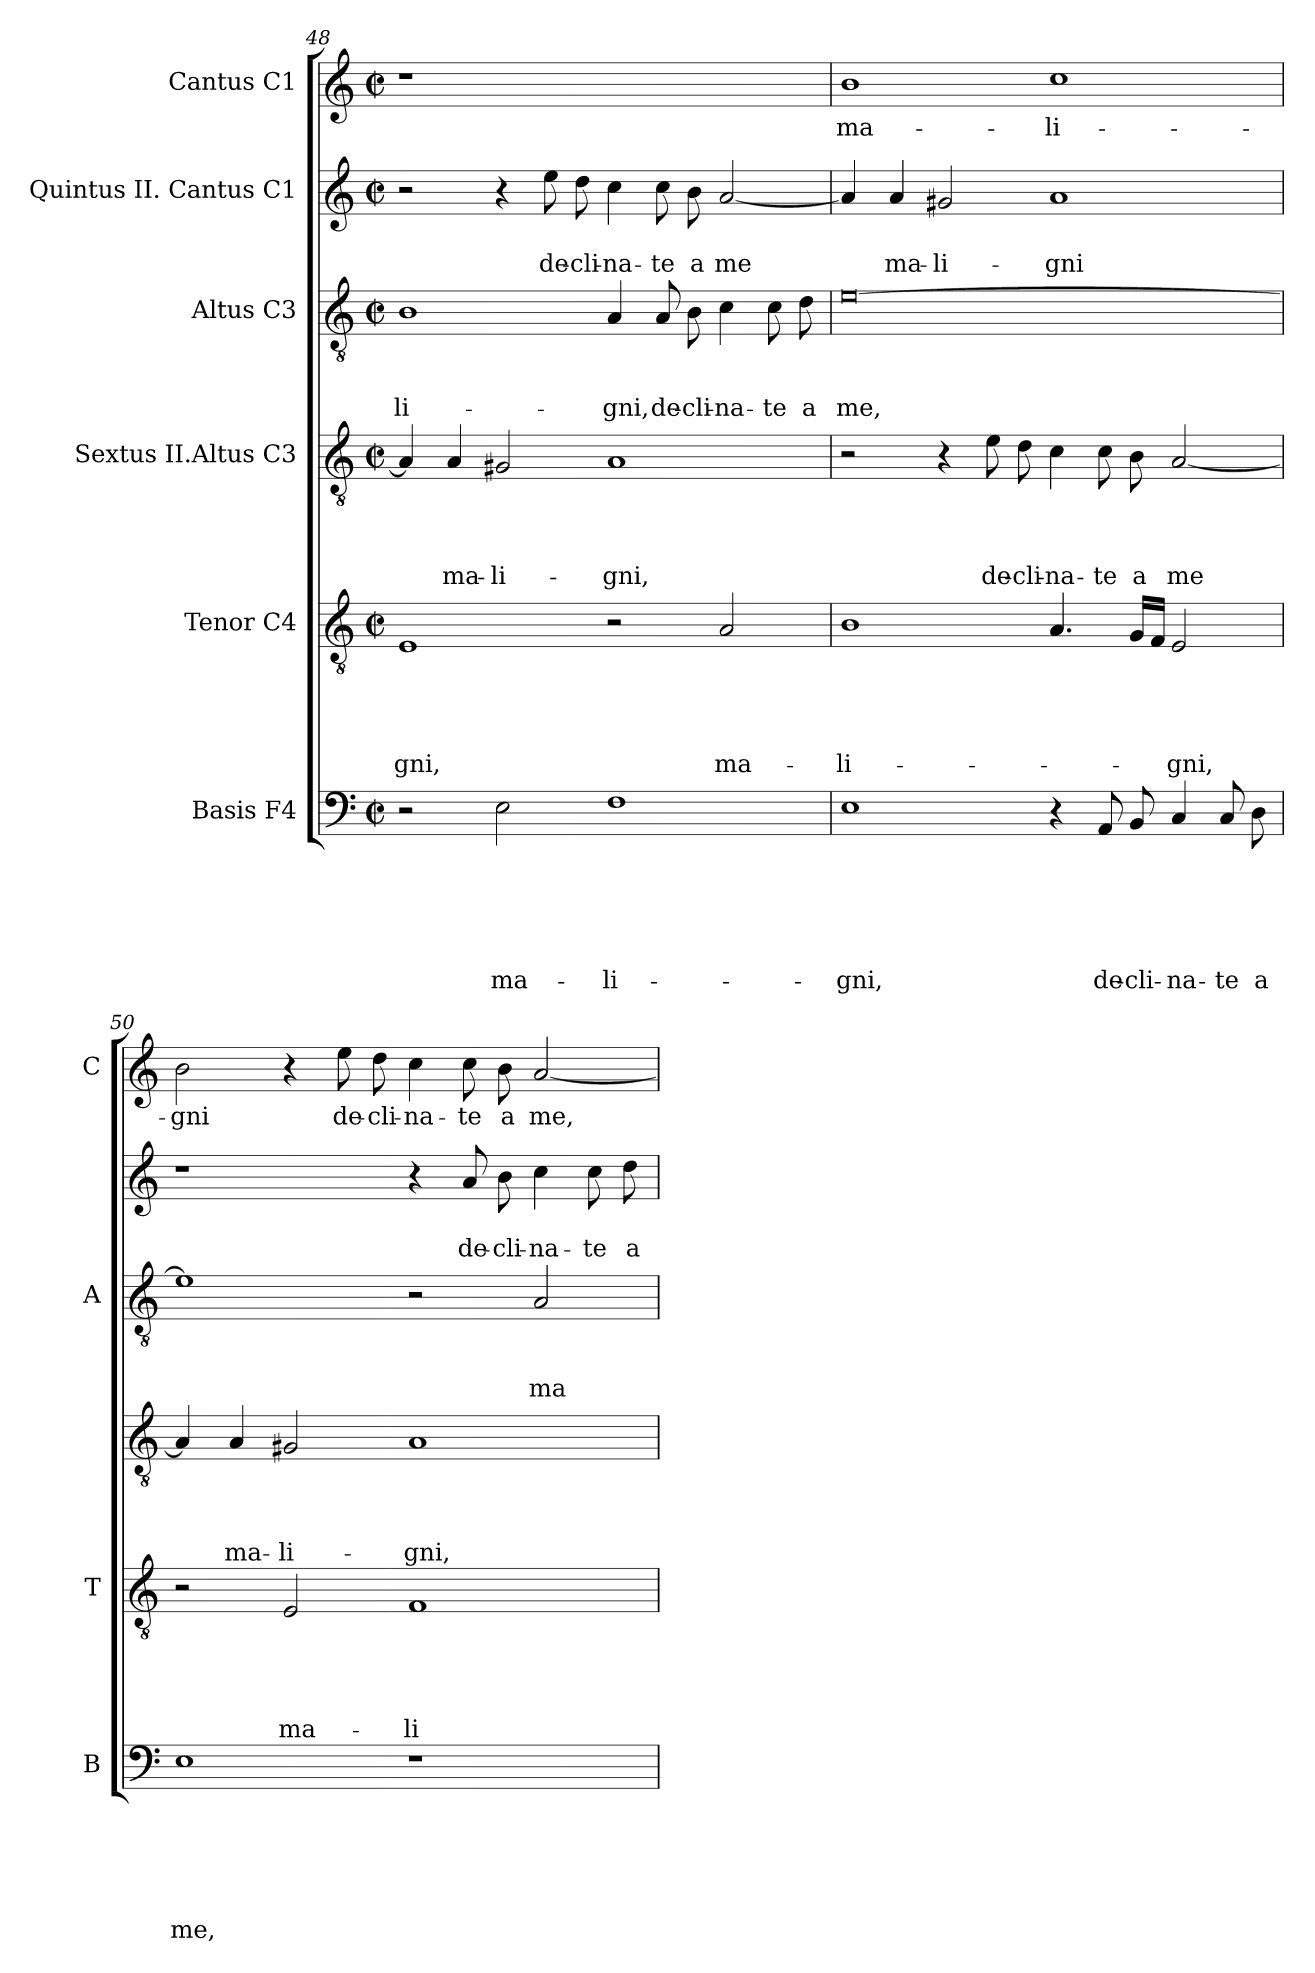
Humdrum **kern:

**kern	**text	**text	**text	**text	**text	**text	**kern	**text	**text	**text	**text	**text	**kern	**text	**text	**text	**text	**kern	**text	**text	**text	**kern	**text	**text	**kern	**text
*part6	*part6	*part6	*part6	*part6	*part6	*part6	*part5	*part5	*part5	*part5	*part5	*part5	*part4	*part4	*part4	*part4	*part4	*part3	*part3	*part3	*part3	*part2	*part2	*part2	*part1	*part1
*staff6	*staff6	*staff6	*staff6	*staff6	*staff6	*staff6	*staff5	*staff5	*staff5	*staff5	*staff5	*staff5	*staff4	*staff4	*staff4	*staff4	*staff4	*staff3	*staff3	*staff3	*staff3	*staff2	*staff2	*staff2	*staff1	*staff1
*I"Basis F4	*	*	*	*	*	*	*I"Tenor C4	*	*	*	*	*	*I"Sextus II.Altus C3	*	*	*	*	*I"Altus C3	*	*	*	*I"Quintus II. Cantus C1	*	*	*I"Cantus C1	*
*I'B	*	*	*	*	*	*	*I'T	*	*	*	*	*	*	*	*	*	*	*I'A	*	*	*	*	*	*	*I'C	*
!!LO:LB:g=z
*clefF4	*	*	*	*	*	*	*clefGv2	*	*	*	*	*	*clefGv2	*	*	*	*	*clefGv2	*	*	*	*clefG2	*	*	*clefG2	*
*k[]	*	*	*	*	*	*	*k[]	*	*	*	*	*	*k[]	*	*	*	*	*k[]	*	*	*	*k[]	*	*	*k[]	*
*C:	*	*	*	*	*	*	*C:	*	*	*	*	*	*C:	*	*	*	*	*C:	*	*	*	*C:	*	*	*C:	*
*M2/2	*	*	*	*	*	*	*M2/2	*	*	*	*	*	*M2/2	*	*	*	*	*M2/2	*	*	*	*M2/2	*	*	*M2/2	*
*met(c|)	*	*	*	*	*	*	*met(c|)	*	*	*	*	*	*met(c|)	*	*	*	*	*met(c|)	*	*	*	*met(c|)	*	*	*met(c|)	*
=48	=48	=48	=48	=48	=48	=48	=48	=48	=48	=48	=48	=48	=48	=48	=48	=48	=48	=48	=48	=48	=48	=48	=48	=48	=48	=48
2r	.	.	.	.	.	.	1E	.	.	.	.	-gni,	4A/]	.	.	.	.	1B	.	.	-li-	2r	.	.	1r	.
.	.	.	.	.	.	.	.	.	.	.	.	.	4A/	.	.	.	ma-	.	.	.	.	.	.	.	.	.
2E\	.	.	.	.	.	ma-	.	.	.	.	.	.	2G#X/	.	.	.	-li-	.	.	.	.	4r	.	.	.	.
.	.	.	.	.	.	.	.	.	.	.	.	.	.	.	.	.	.	.	.	.	.	8ee\	.	de-	.	.
.	.	.	.	.	.	.	.	.	.	.	.	.	.	.	.	.	.	.	.	.	.	8dd\	.	-cli-	.	.
1F	.	.	.	.	.	-li-	2r	.	.	.	.	.	1A	.	.	.	-gni,	4A/	.	.	-gni,	4cc\	.	-na-	1ryy	.
.	.	.	.	.	.	.	.	.	.	.	.	.	.	.	.	.	.	8A/	.	.	de-	8cc\	.	-te	.	.
.	.	.	.	.	.	.	.	.	.	.	.	.	.	.	.	.	.	8B\	.	.	-cli-	8b\	.	a	.	.
.	.	.	.	.	.	.	2A/	.	.	.	.	ma-	.	.	.	.	.	4c\	.	.	-na-	[2a/	.	me	.	.
.	.	.	.	.	.	.	.	.	.	.	.	.	.	.	.	.	.	8c\	.	.	-te	.	.	.	.	.
.	.	.	.	.	.	.	.	.	.	.	.	.	.	.	.	.	.	8d\	.	.	a	.	.	.	.	.
=49	=49	=49	=49	=49	=49	=49	=49	=49	=49	=49	=49	=49	=49	=49	=49	=49	=49	=49	=49	=49	=49	=49	=49	=49	=49	=49
1E	.	.	.	.	.	-gni,	1B	.	.	.	.	-li-	2r	.	.	.	.	[0e	.	.	me,	4a/]	.	.	1b	ma-
.	.	.	.	.	.	.	.	.	.	.	.	.	.	.	.	.	.	.	.	.	.	4a/	.	ma-	.	.
.	.	.	.	.	.	.	.	.	.	.	.	.	4r	.	.	.	.	.	.	.	.	2g#X/	.	-li-	.	.
.	.	.	.	.	.	.	.	.	.	.	.	.	8e\	.	.	.	de-	.	.	.	.	.	.	.	.	.
.	.	.	.	.	.	.	.	.	.	.	.	.	8d\	.	.	.	-cli-	.	.	.	.	.	.	.	.	.
4r	.	.	.	.	.	.	4.A/	.	.	.	.	.	4c\	.	.	.	-na-	.	.	.	.	1a	.	-gni	1cc	-li-
8AA/	.	.	.	.	.	de-	.	.	.	.	.	.	8c\	.	.	.	-te	.	.	.	.	.	.	.	.	.
8BB/	.	.	.	.	.	-cli-	16G/LL	.	.	.	.	.	8B\	.	.	.	a	.	.	.	.	.	.	.	.	.
.	.	.	.	.	.	.	16F/JJ	.	.	.	.	.	.	.	.	.	.	.	.	.	.	.	.	.	.	.
4C/	.	.	.	.	.	-na-	2E/	.	.	.	.	-gni,	[2A/	.	.	.	me	.	.	.	.	.	.	.	.	.
8C/	.	.	.	.	.	-te	.	.	.	.	.	.	.	.	.	.	.	.	.	.	.	.	.	.	.	.
8D\	.	.	.	.	.	a	.	.	.	.	.	.	.	.	.	.	.	.	.	.	.	.	.	.	.	.
=50	=50	=50	=50	=50	=50	=50	=50	=50	=50	=50	=50	=50	=50	=50	=50	=50	=50	=50	=50	=50	=50	=50	=50	=50	=50	=50
1E	.	.	.	.	.	me,	2r	.	.	.	.	.	4A/]	.	.	.	.	1e]	.	.	.	1r	.	.	2b\	-gni
.	.	.	.	.	.	.	.	.	.	.	.	.	4A/	.	.	.	ma-	.	.	.	.	.	.	.	.	.
.	.	.	.	.	.	.	2E/	.	.	.	.	ma-	2G#X/	.	.	.	-li-	.	.	.	.	.	.	.	4r	.
.	.	.	.	.	.	.	.	.	.	.	.	.	.	.	.	.	.	.	.	.	.	.	.	.	8ee\	de-
.	.	.	.	.	.	.	.	.	.	.	.	.	.	.	.	.	.	.	.	.	.	.	.	.	8dd\	-cli-
1r	.	.	.	.	.	.	1F	.	.	.	.	-li-	1A	.	.	.	-gni,	2r	.	.	.	4r	.	.	4cc\	-na-
.	.	.	.	.	.	.	.	.	.	.	.	.	.	.	.	.	.	.	.	.	.	8a/	.	de-	8cc\	-te
.	.	.	.	.	.	.	.	.	.	.	.	.	.	.	.	.	.	.	.	.	.	8b\	.	-cli-	8b\	a
.	.	.	.	.	.	.	.	.	.	.	.	.	.	.	.	.	.	2A/	.	.	ma-	4cc\	.	-na-	[2a/	me,
.	.	.	.	.	.	.	.	.	.	.	.	.	.	.	.	.	.	.	.	.	.	8cc\	.	-te	.	.
.	.	.	.	.	.	.	.	.	.	.	.	.	.	.	.	.	.	.	.	.	.	8dd\	.	a	.	.
=	=	=	=	=	=	=	=	=	=	=	=	=	=	=	=	=	=	=	=	=	=	=	=	=	=	=
*-	*-	*-	*-	*-	*-	*-	*-	*-	*-	*-	*-	*-	*-	*-	*-	*-	*-	*-	*-	*-	*-	*-	*-	*-	*-	*-
